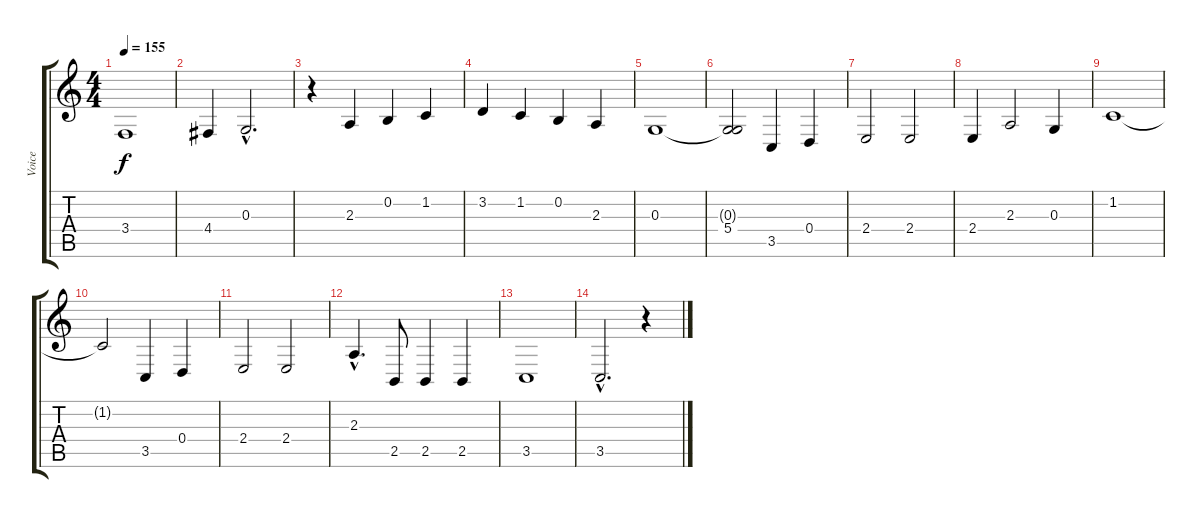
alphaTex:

\track ("Voice" "Voice") {instrument lead1square}
\staff {score tabs}
\tuning (E4 B3 G3 D3 A2 E2) {hide}
\ts (4 4)
\tempo 155
\clef g2
\ks c
3.4.1{dy f} |
4.4.4 0.3{hac}.2{d} |
r.4 2.3.4 0.2.4 1.2.4 |
3.2.4 1.2.4 0.2.4 2.3.4 |
0.3.1 |
(0.3{t} 5.4).2 3.5.4 0.4.4 |
2.4.2 2.4.2 |
2.4.4 2.3.2 0.3.4 |
1.2.1 |
1.2{t}.2 3.5.4 0.4.4 |
2.4.2 2.4.2 |
2.3{hac}.4{d} 2.5.8 2.5.4 2.5.4 |
3.5.1 |
3.5{hac}.2{d} r.4
